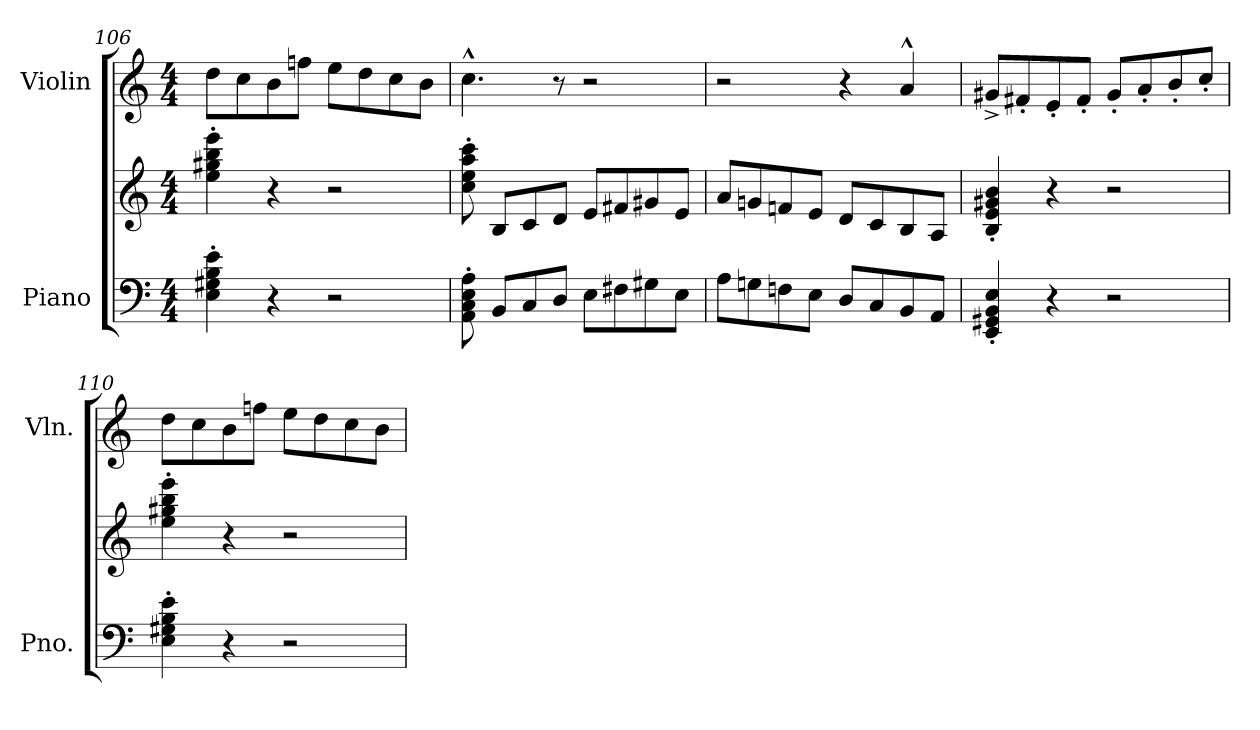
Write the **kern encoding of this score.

**kern	**kern	**kern
*part2	*part2	*part1
*staff3	*staff2	*staff1
*I"Piano	*	*I"Violin
*I'Pno.	*	*I'Vln.
*clefF4	*clefG2	*clefG2
*k[]	*k[]	*k[]
*M4/4	*M4/4	*M4/4
=106	=106	=106
4E\' 4G#X\' 4B\' 4e\'	4ee\' 4gg#X\' 4bb\' 4eee\'	8dd\L
.	.	8cc\
4r	4r	8b\
.	.	8ffn\J
2r	2r	8ee\L
.	.	8dd\
.	.	8cc\
.	.	8b\J
=107	=107	=107
8AA\' 8C\' 8E\' 8A\'	8cc\' 8ee\' 8aa\' 8ccc\'	4.cc^^\
8BB/L	8B/L	.
8C/	8c/	.
8D/J	8d/J	8r
8E\L	8e/L	2r
8F#X\	8f#X/	.
8G#X\	8g#X/	.
8E\J	8e/J	.
=108	=108	=108
8A\L	8a/L	2r
8Gn\	8gn/	.
8Fn\	8fn/	.
8E\J	8e/J	.
8D/L	8d/L	4r
8C/	8c/	.
8BB/	8B/	4a^^/
8AA/J	8A/J	.
!!LO:PB:g=z
=109	=109	=109
4EE/' 4GG#X/' 4BB/' 4E/'	4B/' 4e/' 4g#X/' 4b/'	8g#X^/L
.	.	8f#X'/
4r	4r	8e'/
.	.	8f#'/J
2r	2r	8g#'/L
.	.	8a'/
.	.	8b'/
.	.	8cc'/J
=110	=110	=110
4E\' 4G#X\' 4B\' 4e\'	4ee\' 4gg#X\' 4bb\' 4eee\'	8dd\L
.	.	8cc\
4r	4r	8b\
.	.	8ffn\J
2r	2r	8ee\L
.	.	8dd\
.	.	8cc\
.	.	8b\J
=	=	=
*-	*-	*-
